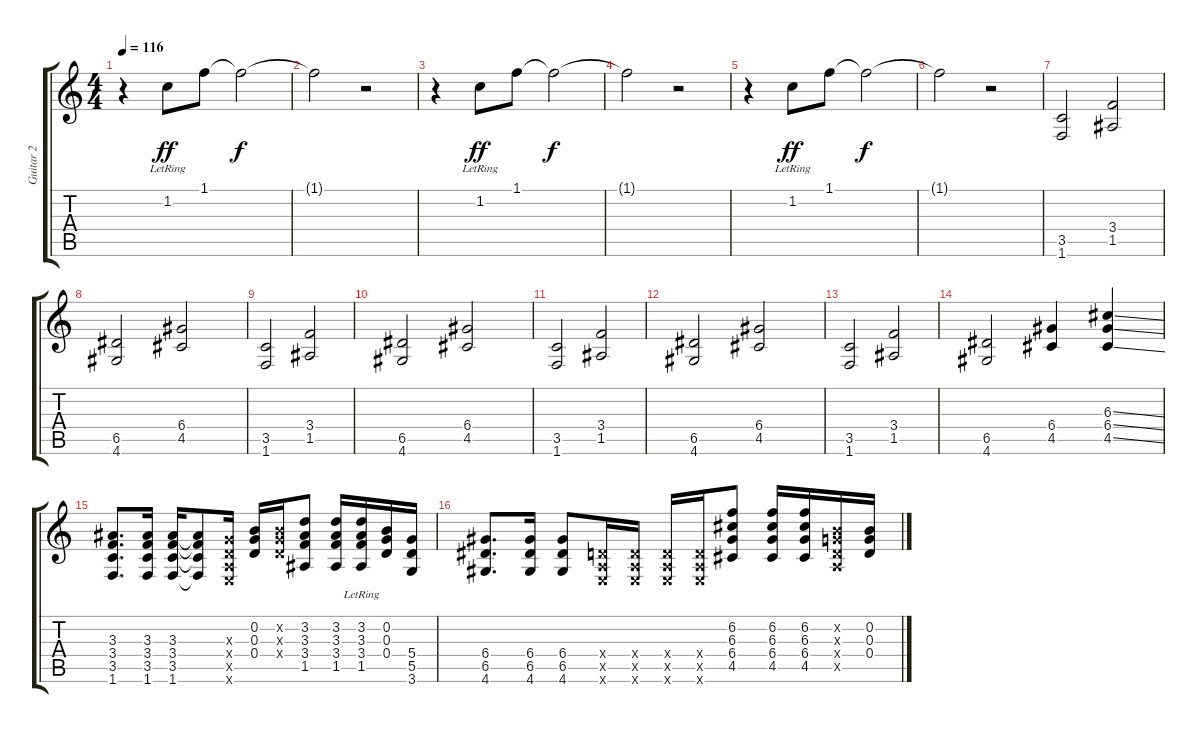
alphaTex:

\track ("Guitar 2" "Guitar 2") {instrument distortionguitar}
\staff {score tabs}
\tuning (E4 B3 G3 D3 A2 E2) {hide}
\ts (4 4)
\tempo 116
\clef g2
\ks c
r.4{dy f} 1.2{lr}.8{dy ff volume 8} 1.1.8 1.1{t}.2{dy f} |
1.1{t}.2 r.2 |
r.4 1.2{lr}.8{dy ff volume 8} 1.1.8 1.1{t}.2{dy f} |
1.1{t}.2 r.2 |
r.4 1.2{lr}.8{dy ff volume 8} 1.1.8 1.1{t}.2{dy f} |
1.1{t}.2 r.2 |
(3.5 1.6).2{volume 13 instrument distortionguitar} (3.4 1.5).2 |
(6.5 4.6).2 (6.4 4.5).2 |
(3.5 1.6).2 (3.4 1.5).2 |
(6.5 4.6).2 (6.4 4.5).2 |
(3.5 1.6).2{volume 13 instrument distortionguitar} (3.4 1.5).2 |
(6.5 4.6).2 (6.4 4.5).2 |
(3.5 1.6).2 (3.4 1.5).2 |
(6.5 4.6).2 (6.4 4.5).4 (6.3{ss} 6.4{ss} 4.5{ss}).4 |
(3.3 3.4 3.5 1.6).8{d volume 13 instrument distortionguitar} (3.3 3.4 3.5 1.6).16 (3.3 3.4 3.5 1.6).16 (3.3{t} 3.4{t} 3.5{t} 1.6{t}).8 (0.3{x} 0.4{x} 0.5{x} 0.6{x}).16 (0.2 0.3 0.4).16 (0.2{x} 0.3{x} 0.4{x}).16 (3.2 3.3 3.4 1.5).8 (3.2 3.3 3.4 1.5).16 (3.2 3.3 3.4 1.5{lr}).16 (0.2 0.3 0.4).16 (5.4 5.5 3.6).16 |
(6.4 6.5 4.6).8{d} (6.4 6.5 4.6).16 (6.4 6.5 4.6).8 (0.4{x} 0.5{x} 0.6{x}).16 (0.4{x} 0.5{x} 0.6{x}).16 (0.4{x} 0.5{x} 0.6{x}).16 (0.4{x} 0.5{x} 0.6{x}).16 (6.2 6.3 6.4 4.5).8 (6.2 6.3 6.4 4.5).16 (6.2 6.3 6.4 4.5).16 (0.2{x} 0.3{x} 0.4{x} 0.5{x}).16 (0.2 0.3 0.4).16
